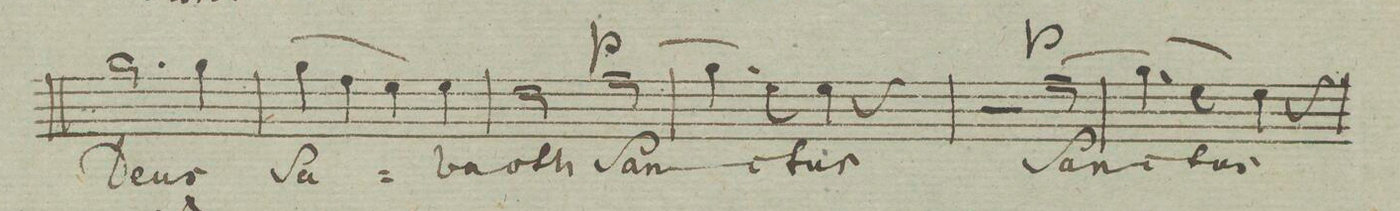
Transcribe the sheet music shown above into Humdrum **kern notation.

**kern	**text	**dynam
*I"Soprano. Tutti.	*	*
*clefC1	*	*
*k[]	*	*
*met(c)	*	*
*M4/4	*	*
2.ee\	De-	.
4ee\	-us	.
=16	=16	=16
(4ee\	Sa-	.
4dd\	.	.
4cc\)	.	.
4cc\	-ba-	.
=17	=17	=17
2b\	-oth	.
(2dd\	San-	p
=18	=18	=18
4.ee\	.	.
8cc\)	.	.
4cc\	-ctus	.
4r	.	.
=19	=19	=19
2r	.	.
&(2dd\	San-	p
=20	=20	=20
(4.ee\&)	-c-	.
8cc\	.	.
4cc\)	-tus	.
4r	.	.
=21	=21	=21
*-	*-	*-
